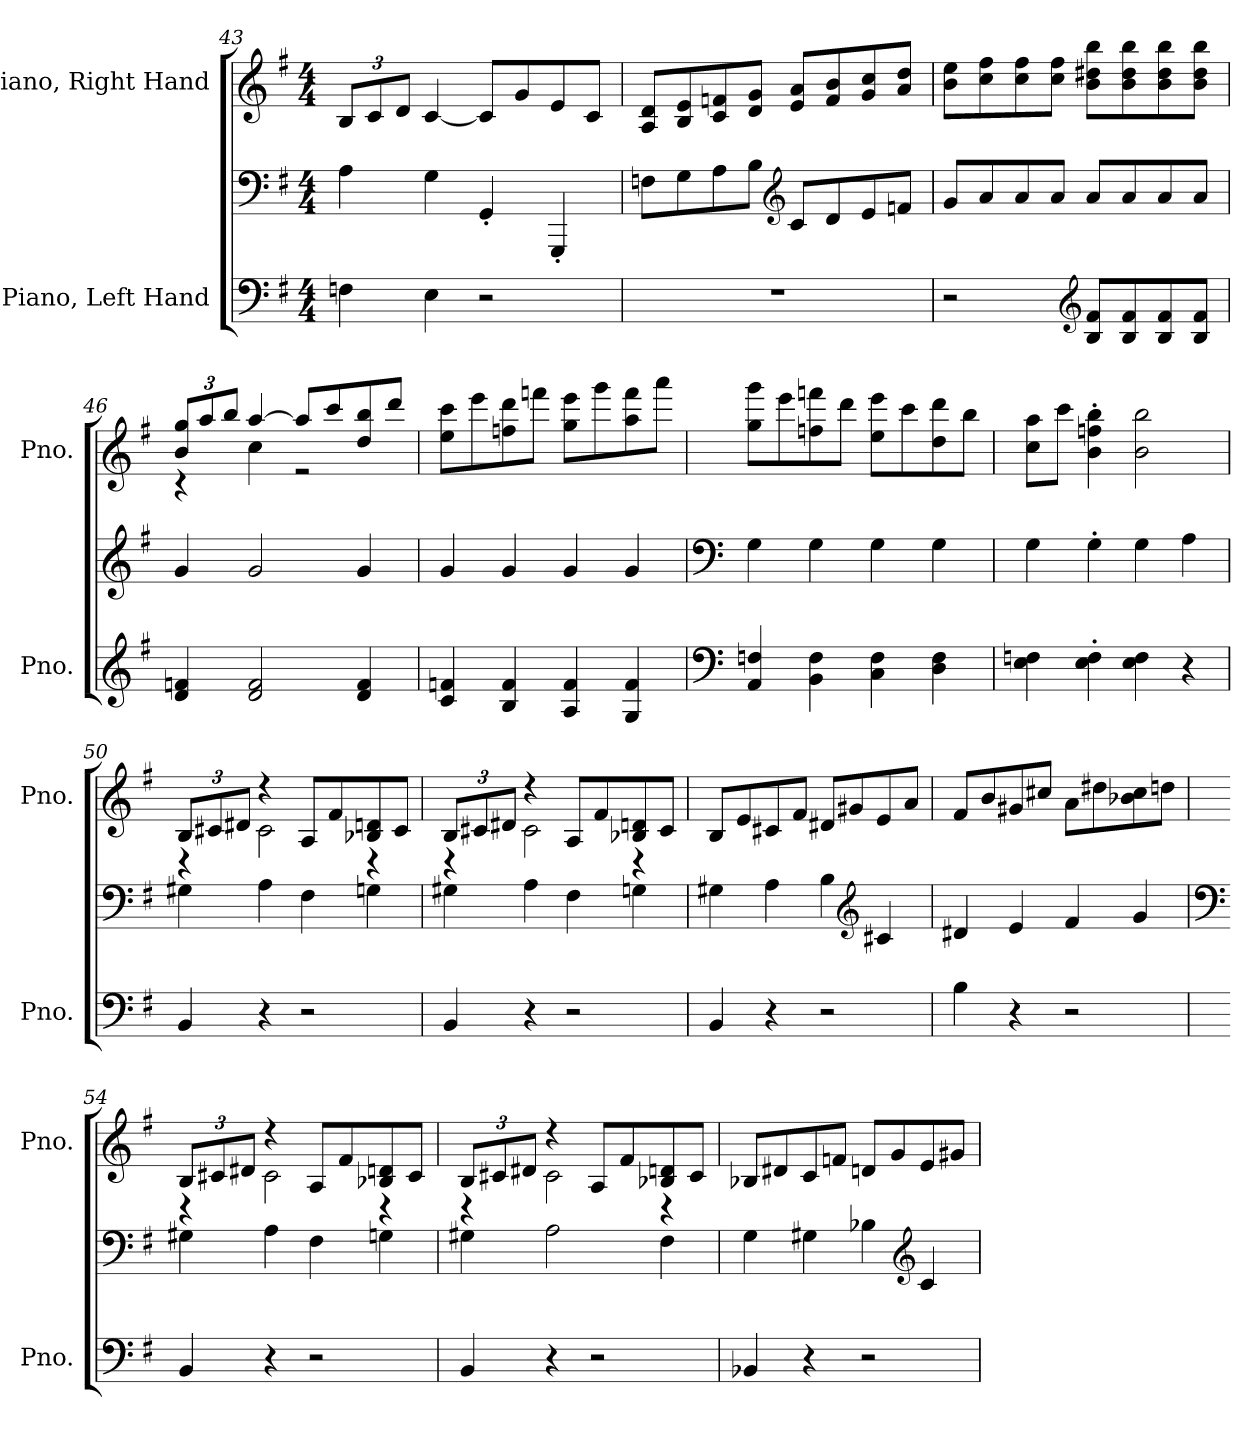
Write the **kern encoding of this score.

**kern	**kern	**kern
*part2	*part2	*part1
*staff3	*staff2	*staff1
*I"Piano, Left Hand	*	*I"Piano, Right Hand
*I'Pno.	*	*I'Pno.
!!LO:LB:g=z
*clefF4	*clefF4	*clefG2
*k[f#]	*k[f#]	*k[f#]
*M4/4	*M4/4	*M4/4
*	*	*Xbrackettup
=43	=43	=43
4Fn\	4A\	12B/L
.	.	12c/
.	.	12d/J
4E\	4G\	[4c/
2r	4GG'/	8c/L]
.	.	8g/
.	4GGG'/	8e/
.	.	8c/J
=44	=44	=44
1r	8Fn\L	8A/ 8d/L
.	8G\	8B/ 8e/
.	8A\	8c/ 8fn/
.	8B\J	8d/ 8g/J
*	*clefG2	*
.	8c/L	8e/ 8a/L
.	8d/	8f/ 8b/
.	8e/	8g/ 8cc/
.	8fn/J	8a/ 8dd/J
=45	=45	=45
2r	8g/L	8b\ 8ee\L
.	8a/	8cc\ 8ff#\
.	8a/	8cc\ 8ff#\
.	8a/J	8cc\ 8ff#\J
*clefG2	*	*
8B/ 8f#/L	8a/L	8b\ 8dd#X\ 8bb\L
8B/ 8f#/	8a/	8b\ 8dd#\ 8bb\
8B/ 8f#/	8a/	8b\ 8dd#\ 8bb\
8B/ 8f#/J	8a/J	8b\ 8dd#\ 8bb\J
!!LO:PB:g=z
=46	=46	=46
*	*	*^
4d/ 4fn/	4g/	12b/ 12gg/L	4r
.	.	12aa/	.
.	.	12bb/J	.
2d/ 2f/	2g/	[4aa/	4cc\
.	.	8aa/L]	2r
.	.	8ccc/	.
4d/ 4f/	4g/	8dd/ 8bb/	.
.	.	8ddd/J	.
*	*	*v	*v
=47	=47	=47
4c/ 4fn/	4g/	8ee\ 8ccc\L
.	.	8eee\
4B/ 4f/	4g/	8ffn\ 8ddd\
.	.	8fffn\J
4A/ 4f/	4g/	8gg\ 8eee\L
.	.	8ggg\
4G/ 4f/	4g/	8aa\ 8fff\
.	.	8aaa\J
=48	=48	=48
*clefF4	*clefF4	*
4AA/ 4Fn/	4G\	8gg\ 8ggg\L
.	.	8eee\
4BB\ 4F\	4G\	8ffn\ 8fffn\
.	.	8ddd\J
4C\ 4F\	4G\	8ee\ 8eee\L
.	.	8ccc\
4D\ 4F\	4G\	8dd\ 8ddd\
.	.	8bb\J
!!LO:LB:g=z
=49	=49	=49
4E\ 4Fn\	4G\	8cc\ 8aa\L
.	.	8ccc\J
4E\' 4F\'	4G'\	4b\' 4ffn\' 4bb\'
4E\ 4F\	4G\	2b\ 2bb\
4r	4A\	.
=50	=50	=50
*	*	*^
4BB/	4G#X\	12B/L	4r
.	.	12c#X/	.
.	.	12d#X/J	.
4r	4A\	4r	2c#\
2r	4F#\	8A/L	.
.	.	8f#/	.
.	4Gn\	8B-X/ 8dn/	4r
.	.	8c#/J	.
=51	=51	=51	=51
4BB/	4G#X\	12B/L	4r
.	.	12c#X/	.
.	.	12d#X/J	.
4r	4A\	4r	2c#\
2r	4F#\	8A/L	.
.	.	8f#/	.
.	4Gn\	8B-X/ 8dn/	4r
.	.	8c#/J	.
*	*	*v	*v
!!LO:LB:g=z
=52	=52	=52
4BB/	4G#X\	8B/L
.	.	8e/
4r	4A\	8c#X/
.	.	8f#/J
2r	4B\	8d#X/L
.	.	8g#X/
*	*clefG2	*
.	4c#X/	8e/
.	.	8a/J
=53	=53	=53
4B\	4d#X/	8f#/L
.	.	8b/
4r	4e/	8g#X/
.	.	8cc#X/J
2r	4f#/	8a\L
.	.	8dd#X\
.	4g/	8b-X\ 8cc#\
.	.	8ddn\J
=54	=54	=54
*	*clefF4	*
*	*	*^
4BB/	4G#X\	12B/L	4r
.	.	12c#X/	.
.	.	12d#X/J	.
4r	4A\	4r	2c#\
2r	4F#\	8A/L	.
.	.	8f#/	.
.	4Gn\	8B-X/ 8dn/	4r
.	.	8c#/J	.
!!LO:LB:g=z	!!
=55	=55	=55	=55
4BB/	4G#X\	12B/L	4r
.	.	12c#X/	.
.	.	12d#X/J	.
4r	2A\	4r	2c#\
2r	.	8A/L	.
.	.	8f#/	.
.	4F#\	8B-X/ 8dn/	4r
.	.	8c#/J	.
*	*	*v	*v
=56	=56	=56
4BB-X/	4G\	8B-X/L
.	.	8d#X/
4r	4G#X\	8c/
.	.	8fn/J
2r	4B-X\	8dn/L
.	.	8g/
*	*clefG2	*
.	4c/	8e/
.	.	8g#X/J
=	=	=
*-	*-	*-
